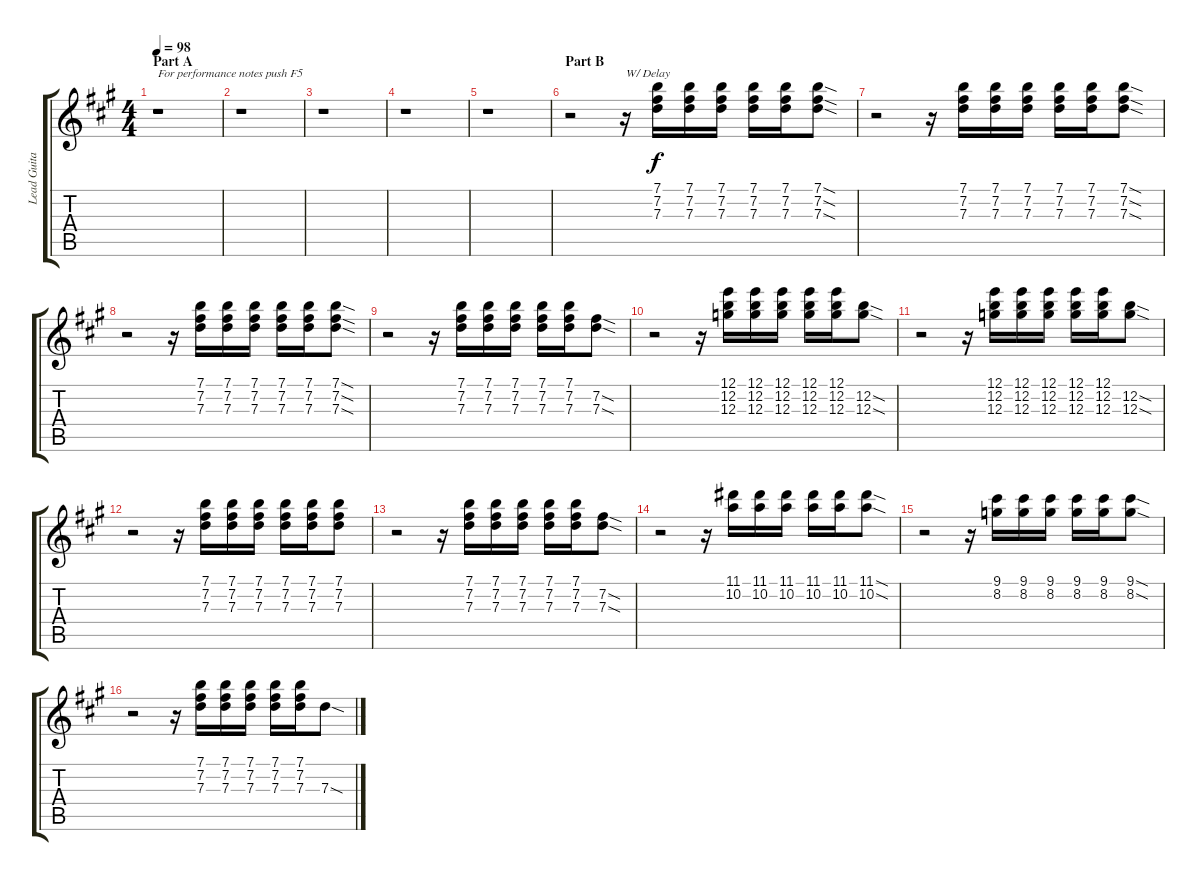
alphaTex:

\track ("Lead Guitar" "Lead Guita") {instrument overdrivenguitar}
\staff {score tabs}
\tuning (E4 B3 G3 D3 A2 E2) {hide}
\ts (4 4)
\section ("" "Part A")
\tempo 98
\clef g2
\ks a
r.1{txt "For performance notes push F5" dy f instrument overdrivenguitar} |
r.1 |
r.1 |
r.1 |
r.1 |
\section ("" "Part B")
r.2 r.16{txt "W/ Delay"} (7.1 7.2 7.3).16 (7.1 7.2 7.3).16 (7.1 7.2 7.3).16 (7.1 7.2 7.3).16 (7.1 7.2 7.3).16 (7.1{sod} 7.2{sod} 7.3{sod}).8 |
r.2 r.16 (7.1 7.2 7.3).16 (7.1 7.2 7.3).16 (7.1 7.2 7.3).16 (7.1 7.2 7.3).16 (7.1 7.2 7.3).16 (7.1{sod} 7.2{sod} 7.3{sod}).8 |
r.2 r.16 (7.1 7.2 7.3).16 (7.1 7.2 7.3).16 (7.1 7.2 7.3).16 (7.1 7.2 7.3).16 (7.1 7.2 7.3).16 (7.1{sod} 7.2{sod} 7.3{sod}).8 |
r.2 r.16 (7.1 7.2 7.3).16 (7.1 7.2 7.3).16 (7.1 7.2 7.3).16 (7.1 7.2 7.3).16 (7.1 7.2 7.3).16 (7.2{sod} 7.3{sod}).8 |
r.2 r.16 (12.1 12.2 12.3).16 (12.1 12.2 12.3).16 (12.1 12.2 12.3).16 (12.1 12.2 12.3).16 (12.1 12.2 12.3).16 (12.2{sod} 12.3{sod}).8 |
r.2 r.16 (12.1 12.2 12.3).16 (12.1 12.2 12.3).16 (12.1 12.2 12.3).16 (12.1 12.2 12.3).16 (12.1 12.2 12.3).16 (12.2{sod} 12.3{sod}).8 |
r.2 r.16 (7.1 7.2 7.3).16 (7.1 7.2 7.3).16 (7.1 7.2 7.3).16 (7.1 7.2 7.3).16 (7.1 7.2 7.3).16 (7.1 7.2 7.3).8 |
r.2 r.16 (7.1 7.2 7.3).16 (7.1 7.2 7.3).16 (7.1 7.2 7.3).16 (7.1 7.2 7.3).16 (7.1 7.2 7.3).16 (7.2{sod} 7.3{sod}).8 |
r.2 r.16 (11.1 10.2).16 (11.1 10.2).16 (11.1 10.2).16 (11.1 10.2).16 (11.1 10.2).16 (11.1{sod} 10.2{sod}).8 |
r.2 r.16 (9.1 8.2).16 (9.1 8.2).16 (9.1 8.2).16 (9.1 8.2).16 (9.1 8.2).16 (9.1{sod} 8.2{sod}).8 |
r.2 r.16 (7.1 7.2 7.3).16 (7.1 7.2 7.3).16 (7.1 7.2 7.3).16 (7.1 7.2 7.3).16 (7.1 7.2 7.3).16 7.3{sod}.8
